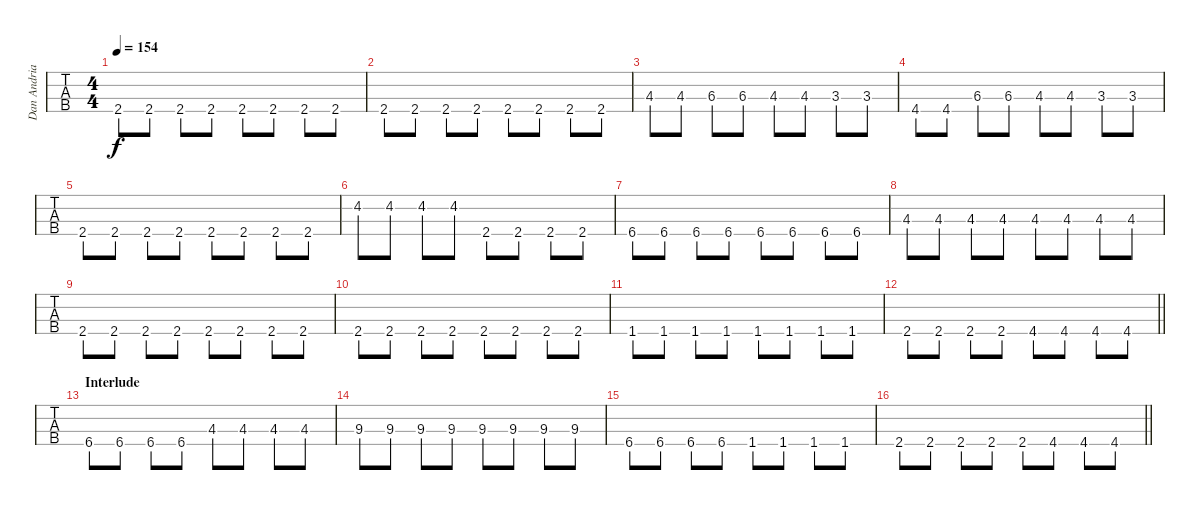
\track ("Dan Andriano - Bass" "Dan Andria") {instrument electricbassfinger}
\staff {tabs}
\tuning (G2 D2 A1 E1) {hide}
\ts (4 4)
\tempo 154
\clef f4
\ks db
2.4.8{dy f} 2.4.8 2.4.8 2.4.8 2.4.8 2.4.8 2.4.8 2.4.8 |
2.4.8 2.4.8 2.4.8 2.4.8 2.4.8 2.4.8 2.4.8 2.4.8 |
4.3.8 4.3.8 6.3.8 6.3.8 4.3.8 4.3.8 3.3.8 3.3.8 |
4.4.8 4.4.8 6.3.8 6.3.8 4.3.8 4.3.8 3.3.8 3.3.8 |
2.4.8 2.4.8 2.4.8 2.4.8 2.4.8 2.4.8 2.4.8 2.4.8 |
4.2.8 4.2.8 4.2.8 4.2.8 2.4.8 2.4.8 2.4.8 2.4.8 |
6.4.8 6.4.8 6.4.8 6.4.8 6.4.8 6.4.8 6.4.8 6.4.8 |
4.3.8 4.3.8 4.3.8 4.3.8 4.3.8 4.3.8 4.3.8 4.3.8 |
2.4.8 2.4.8 2.4.8 2.4.8 2.4.8 2.4.8 2.4.8 2.4.8 |
2.4.8 2.4.8 2.4.8 2.4.8 2.4.8 2.4.8 2.4.8 2.4.8 |
1.4.8 1.4.8 1.4.8 1.4.8 1.4.8 1.4.8 1.4.8 1.4.8 |
\barLineRight lightlight
2.4.8 2.4.8 2.4.8 2.4.8 4.4.8 4.4.8 4.4.8 4.4.8 |
\section ("" "Interlude")
6.4.8 6.4.8 6.4.8 6.4.8 4.3.8 4.3.8 4.3.8 4.3.8 |
9.3.8 9.3.8 9.3.8 9.3.8 9.3.8 9.3.8 9.3.8 9.3.8 |
6.4.8 6.4.8 6.4.8 6.4.8 1.4.8 1.4.8 1.4.8 1.4.8 |
\barLineRight lightlight
2.4.8 2.4.8 2.4.8 2.4.8 2.4.8 4.4.8 4.4.8 4.4.8
